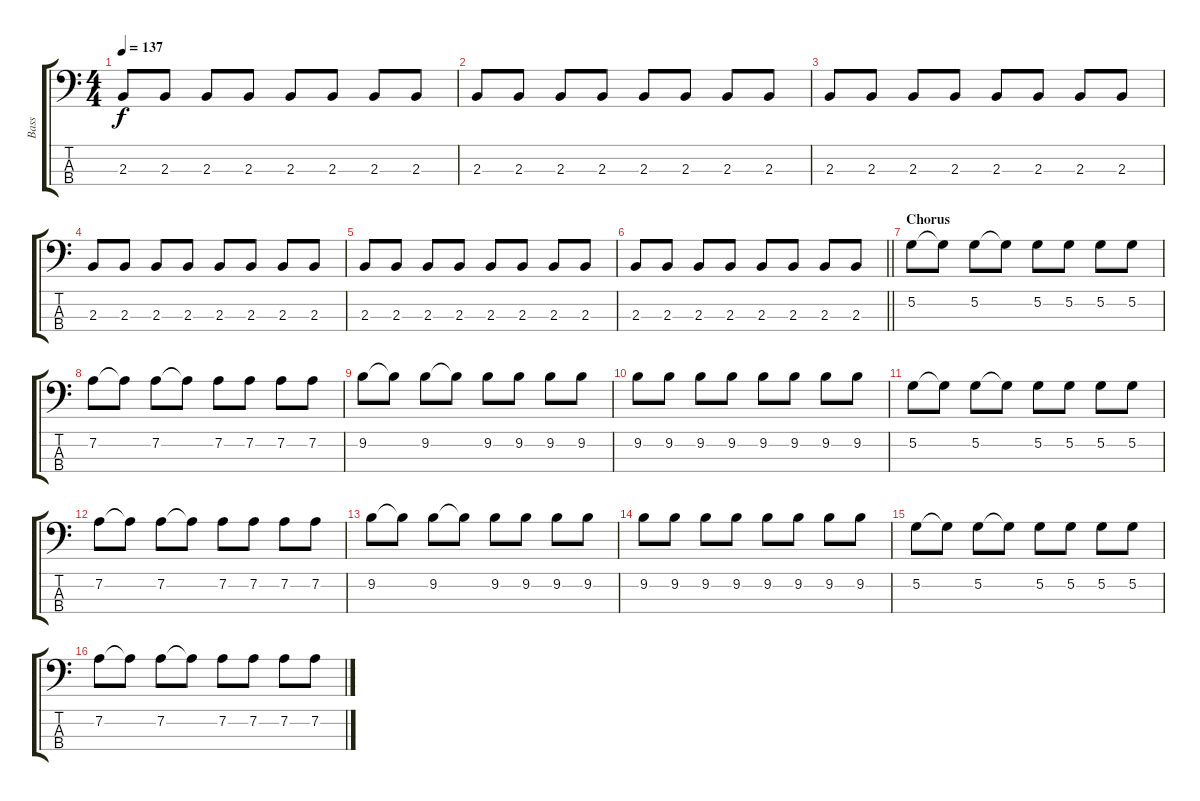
\track ("Bass" "Bass") {instrument electricbassfinger}
\staff {score tabs}
\tuning (G2 D2 A1 E1) {hide}
\ts (4 4)
\tempo 137
\clef f4
\ks c
2.3.8{dy f} 2.3.8 2.3.8 2.3.8 2.3.8 2.3.8 2.3.8 2.3.8 |
2.3.8 2.3.8 2.3.8 2.3.8 2.3.8 2.3.8 2.3.8 2.3.8 |
2.3.8 2.3.8 2.3.8 2.3.8 2.3.8 2.3.8 2.3.8 2.3.8 |
2.3.8 2.3.8 2.3.8 2.3.8 2.3.8 2.3.8 2.3.8 2.3.8 |
2.3.8 2.3.8 2.3.8 2.3.8 2.3.8 2.3.8 2.3.8 2.3.8 |
\barLineRight lightlight
2.3.8 2.3.8 2.3.8 2.3.8 2.3.8 2.3.8 2.3.8 2.3.8 |
\section ("" "Chorus")
5.2.8 5.2{t}.8 5.2.8 5.2{t}.8 5.2.8 5.2.8 5.2.8 5.2.8 |
7.2.8 7.2{t}.8 7.2.8 7.2{t}.8 7.2.8 7.2.8 7.2.8 7.2.8 |
9.2.8 9.2{t}.8 9.2.8 9.2{t}.8 9.2.8 9.2.8 9.2.8 9.2.8 |
9.2.8 9.2.8 9.2.8 9.2.8 9.2.8 9.2.8 9.2.8 9.2.8 |
5.2.8 5.2{t}.8 5.2.8 5.2{t}.8 5.2.8 5.2.8 5.2.8 5.2.8 |
7.2.8 7.2{t}.8 7.2.8 7.2{t}.8 7.2.8 7.2.8 7.2.8 7.2.8 |
9.2.8 9.2{t}.8 9.2.8 9.2{t}.8 9.2.8 9.2.8 9.2.8 9.2.8 |
9.2.8 9.2.8 9.2.8 9.2.8 9.2.8 9.2.8 9.2.8 9.2.8 |
5.2.8 5.2{t}.8 5.2.8 5.2{t}.8 5.2.8 5.2.8 5.2.8 5.2.8 |
7.2.8 7.2{t}.8 7.2.8 7.2{t}.8 7.2.8 7.2.8 7.2.8 7.2.8
